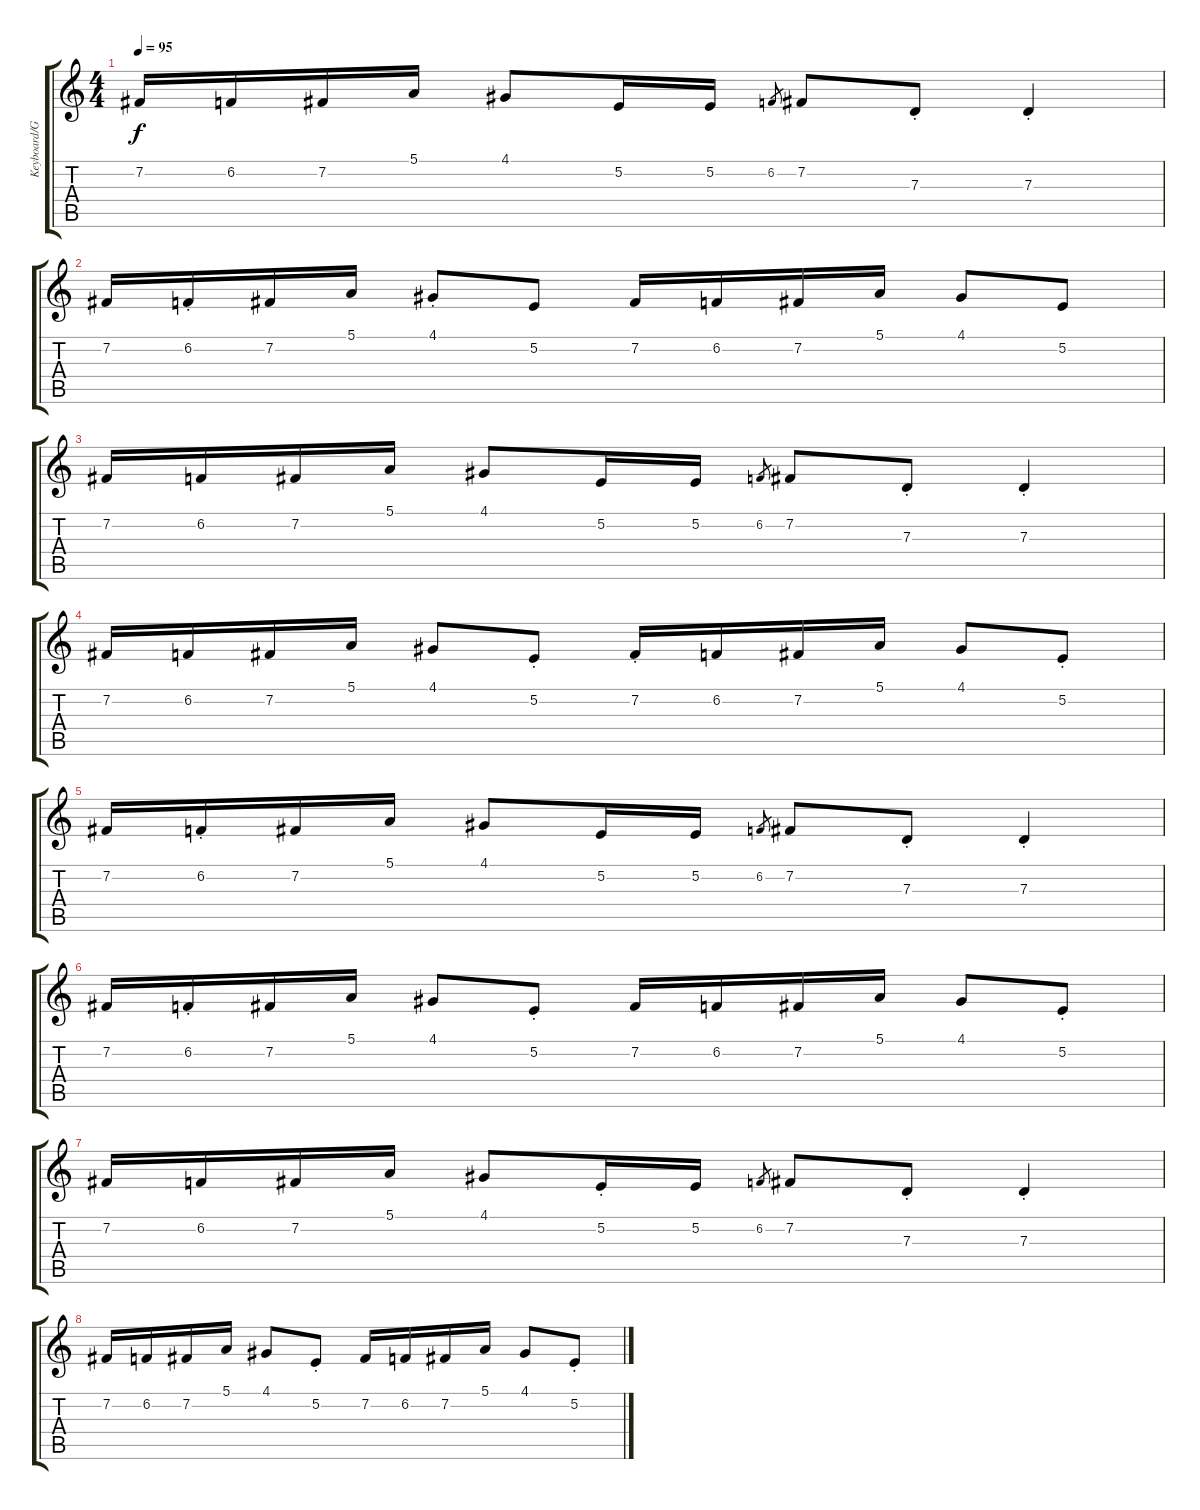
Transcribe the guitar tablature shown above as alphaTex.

\track ("Keyboard/Guitar synth fancy stuff" "Keyboard/G") {instrument lead2sawtooth}
\staff {score tabs}
\tuning (E4 B3 G3 D3 A2 E2) {hide}
\ts (4 4)
\tempo 95
\clef g2
\ks c
7.2.16{dy f} 6.2.16 7.2.16 5.1.16 4.1.8 5.2.16 5.2.16 6.2.8{gr} 7.2.8 7.3{st}.8 7.3{st}.4 |
7.2.16 6.2{st}.16 7.2.16 5.1.16 4.1{st}.8 5.2.8 7.2.16 6.2.16 7.2.16 5.1.16 4.1.8 5.2.8 |
7.2.16 6.2.16 7.2.16 5.1.16 4.1.8 5.2.16 5.2.16 6.2.8{gr} 7.2.8 7.3{st}.8 7.3{st}.4 |
7.2.16{instrument harpsichord} 6.2.16 7.2.16 5.1.16 4.1.8 5.2{st}.8 7.2{st}.16 6.2.16 7.2.16 5.1.16 4.1.8 5.2{st}.8 |
7.2.16 6.2{st}.16 7.2.16 5.1.16 4.1.8 5.2.16 5.2.16 6.2.8{gr} 7.2.8 7.3{st}.8 7.3{st}.4 |
7.2.16 6.2{st}.16 7.2.16 5.1.16 4.1.8 5.2{st}.8 7.2.16 6.2.16 7.2.16 5.1.16 4.1.8 5.2{st}.8 |
7.2.16 6.2.16 7.2.16 5.1.16 4.1.8 5.2{st}.16 5.2.16 6.2.8{gr} 7.2.8 7.3{st}.8 7.3{st}.4 |
7.2.16 6.2.16 7.2.16 5.1.16 4.1.8 5.2{st}.8 7.2.16 6.2.16 7.2.16 5.1.16 4.1.8 5.2{st}.8
